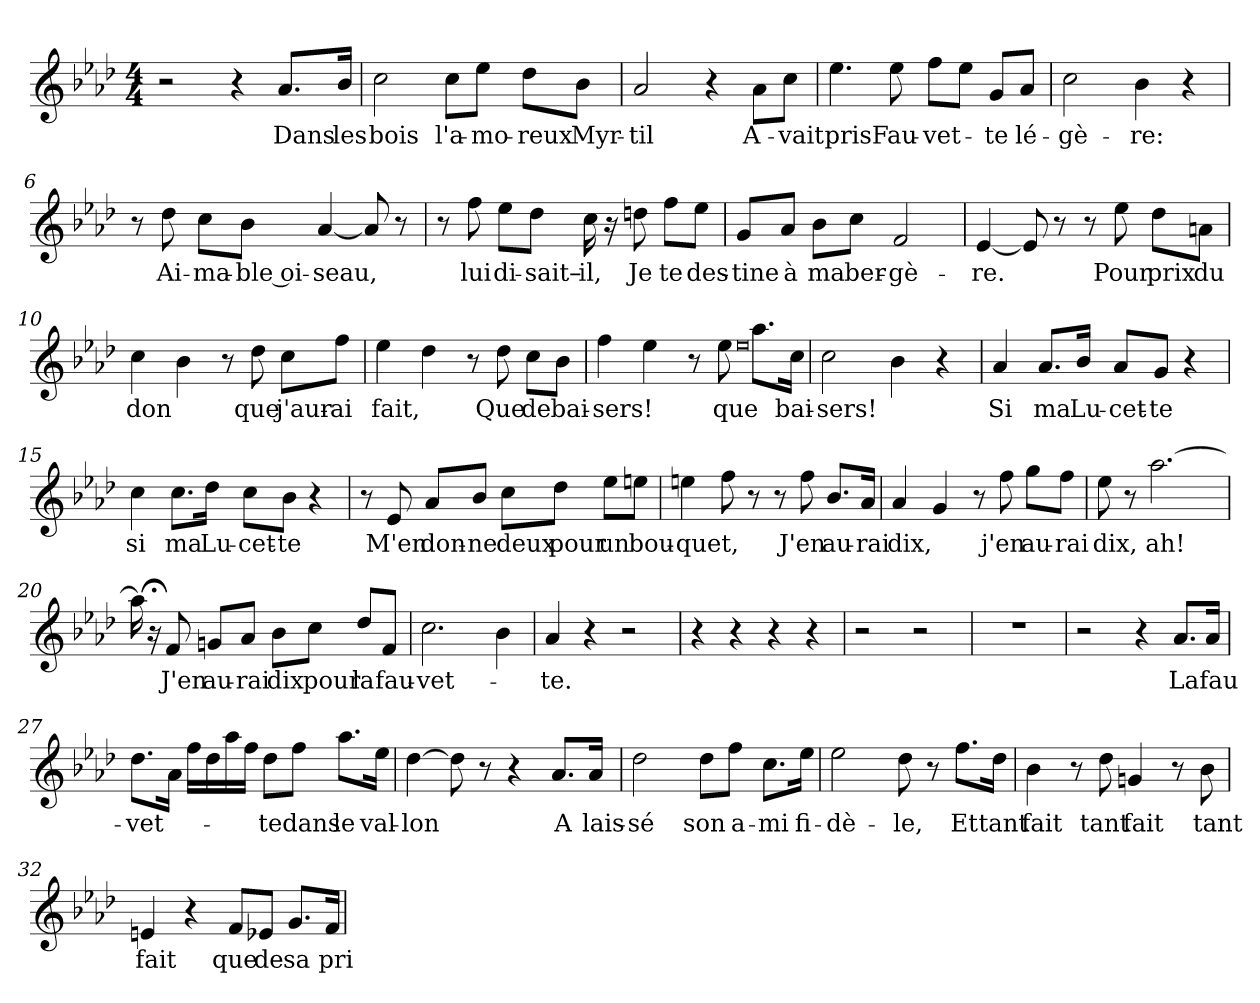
**kern	**text
*part1	*part1
*staff1	*staff1
*clefG2	*
*k[b-e-a-d-]	*
*M4/4	*
=1	=1
2r	.
4r	.
!	!LO:LY:b
8.a-/L	Dans
!	!LO:LY:b
16b-/Jk	les
=2	=2
!	!LO:LY:b
2cc\	bois
!	!LO:LY:b
8cc\L	l'a-
!	!LO:LY:b
8ee-\J	-mo-
!	!LO:LY:b
8dd-\L	-reux
!	!LO:LY:b
8b-\J	Myr-
=3	=3
!	!LO:LY:b
2a-/	-til
4r	.
!	!LO:LY:b
8a-\L	A-
!	!LO:LY:b
8cc\J	vait
=4	=4
!	!LO:LY:b
4.ee-\	pris
!	!LO:LY:b
8ee-\	Fau-
!	!LO:LY:b
8ff\L	-vet-
8ee-\J	.
!	!LO:LY:b
8g/L	-te
!	!LO:LY:b
8a-/J	lé-
=5	=5
!	!LO:LY:b
2cc\	-gè-
!	!LO:LY:b
4b-\	-re:
4r	.
=6	=6
8r	.
!	!LO:LY:b
8dd-\	Ai-
!	!LO:LY:b
8cc\L	-ma-
!	!LO:LY:b
8b-\J	-ble oi-
!	!LO:LY:b
[4a-/	-seau,
8a-/]	.
8r	.
!!LO:LB:g=z
=7	=7
8r	.
!	!LO:LY:b
8ff\	lui
!	!LO:LY:b
8ee-\L	di-
!	!LO:LY:b
8dd-\J	-sait–
!	!LO:LY:b
16cc\	il,
16r	.
!	!LO:LY:b
8ddn\	Je
!	!LO:LY:b
8ff\L	te
!	!LO:LY:b
8ee-\J	des-
=8	=8
!	!LO:LY:b
8g/L	-tine
!	!LO:LY:b
8a-/J	à
!	!LO:LY:b
8b-\L	ma
!	!LO:LY:b
8cc\J	ber-
!	!LO:LY:b
2f/	-gè-
=9	=9
!	!LO:LY:b
[4e-/	-re.
8e-/]	.
8r	.
8r	.
!	!LO:LY:b
8ee-\	Pour
!	!LO:LY:b
8dd-\L	prix
!	!LO:LY:b
8an\J	du
=10	=10
!	!LO:LY:b
4cc\	don
4b-\	.
8r	.
!	!LO:LY:b
8dd-\	que
!	!LO:LY:b
8cc\L	j'aur-
!	!LO:LY:b
8ff\J	-ai
=11	=11
!	!LO:LY:b
4ee-\	fait,
4dd-\	.
8r	.
!	!LO:LY:b
8dd-\	Que
!	!LO:LY:b
8cc\L	de
!	!LO:LY:b
8b-\J	bai-
!!LO:LB:g=z
=12	=12
!	!LO:LY:b
4ff\	-sers!
4ee-\	.
8r	.
!	!LO:LY:b
8ee-\	que
0qee-	.
8.aa-\L	.
!	!LO:LY:b
16cc\Jk	bai-
=13	=13
!	!LO:LY:b
2cc\	-sers!
4b-\	.
4r	.
=14	=14
!	!LO:LY:b
4a-/	Si
!	!LO:LY:b
8.a-/L	ma
!	!LO:LY:b
16b-/Jk	Lu-
!	!LO:LY:b
8a-/L	-cet-
!	!LO:LY:b
8g/J	-te
4r	.
=15	=15
!	!LO:LY:b
4cc\	si
!	!LO:LY:b
8.cc\L	ma
!	!LO:LY:b
16dd-\Jk	Lu-
!	!LO:LY:b
8cc\L	-cet-
!	!LO:LY:b
8b-\J	-te
4r	.
=16	=16
8r	.
!	!LO:LY:b
8e-/	M'en
!	!LO:LY:b
8a-/L	don-
!	!LO:LY:b
8b-/J	-ne
!	!LO:LY:b
8cc\L	deux
!	!LO:LY:b
8dd-\J	pour
!	!LO:LY:b
8ee-\L	un
!	!LO:LY:b
8een\J	bou-
=17	=17
!	!LO:LY:b
4een\	-quet,
8ff\	.
8r	.
8r	.
!	!LO:LY:b
8ff\	J'en
!	!LO:LY:b
8.b-/L	au-
!	!LO:LY:b
16a-/Jk	-rai
!!LO:LB:g=z
=18	=18
!	!LO:LY:b
4a-/	dix,
4g/	.
8r	.
!	!LO:LY:b
8ff\	j'en
!	!LO:LY:b
8gg\L	au-
!	!LO:LY:b
8ff\J	-rai
=19	=19
!	!LO:LY:b
8ee-\	dix,
8r	.
!	!LO:LY:b
[2.aa-\	ah!
=20	=20
16aa-\]	.
16r;<	.
!	!LO:LY:b
8f/	J'en
!	!LO:LY:b
8gn/L	au-
!	!LO:LY:b
8a-/J	-rai
!	!LO:LY:b
8b-\L	dix
!	!LO:LY:b
8cc\J	pour
!	!LO:LY:b
8dd-/L	la
!	!LO:LY:b
8f/J	fau-
=21	=21
!	!LO:LY:b
2.cc\	-vet-
4b-\	.
=22	=22
!	!LO:LY:b
4a-/	-te.
4r	.
2r	.
=23	=23
4r	.
4r	.
4r	.
4r	.
=24	=24
2r	.
2r	.
=25	=25
1r	.
=26	=26
2r	.
4r	.
!	!LO:LY:b
8.a-/L	La
!	!LO:LY:b
16a-/Jk	fau-
!!LO:LB:g=z
=27	=27
!	!LO:LY:b
8.dd-\L	-vet-
16a-\Jk	.
16ff\LL	.
16dd-\	.
16aa-\	.
16ff\JJ	.
!	!LO:LY:b
8dd-\L	-te
!	!LO:LY:b
8ff\J	dans
!	!LO:LY:b
8.aa-\L	le
!	!LO:LY:b
16ee-\Jk	val-
=28	=28
!	!LO:LY:b
[4dd-\	-lon
8dd-\]	.
8r	.
4r	.
!	!LO:LY:b
8.a-/L	A
!	!LO:LY:b
16a-/Jk	lais-
=29	=29
!	!LO:LY:b
2dd-\	-sé
!	!LO:LY:b
8dd-\L	son
!	!LO:LY:b
8ff\J	a-
!	!LO:LY:b
8.cc\L	-mi
!	!LO:LY:b
16ee-\Jk	fi-
=30	=30
!	!LO:LY:b
2ee-\	-dè-
!	!LO:LY:b
8dd-\	-le,
8r	.
!	!LO:LY:b
8.ff\L	Et
!	!LO:LY:b
16dd-\Jk	tant
=31	=31
!	!LO:LY:b
4b-\	fait
8r	.
!	!LO:LY:b
8dd-\	tant
!	!LO:LY:b
4gn/	fait
8r	.
!	!LO:LY:b
8b-\	tant
=32	=32
!	!LO:LY:b
4en/	fait
4r	.
!	!LO:LY:b
8f/L	que
!	!LO:LY:b
8e-X/J	de
!	!LO:LY:b
8.g/L	sa
!	!LO:LY:b
16f/Jk	pri-
=	=
*-	*-
